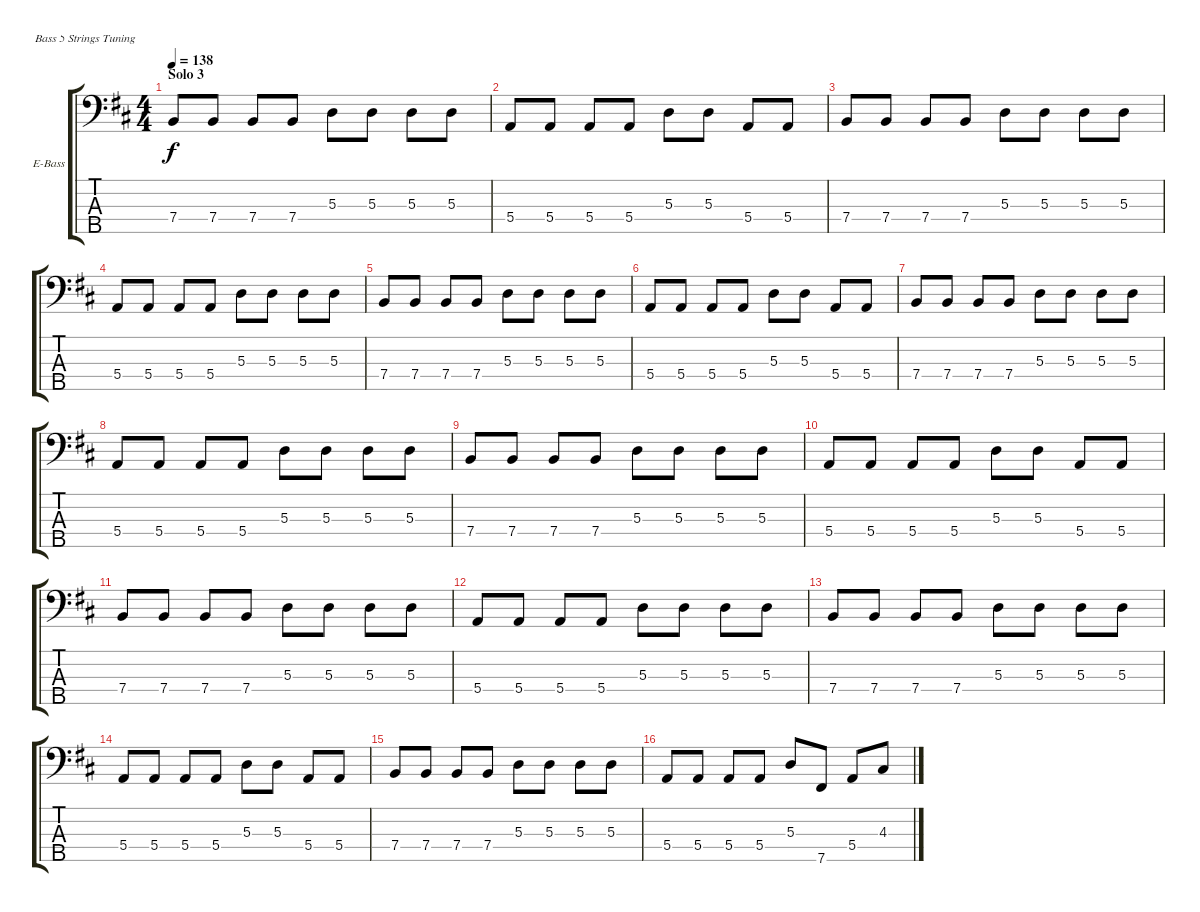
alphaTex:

\defaultSystemsLayout 4
\bracketExtendMode groupsimilarinstruments
\firstSystemTrackNameOrientation horizontal
\otherSystemsTrackNameOrientation horizontal
\track ("Electric Bass" "E-Bass") {instrument electricbassfinger}
\staff {score tabs}
\tuning (G2 D2 A1 E1 B0)
\ts (4 4)
\section ("" "Solo 3")
\tempo 138
\clef f4
\ks d
7.4.8{dy f} 7.4.8 7.4.8 7.4.8 5.3.8 5.3.8 5.3.8 5.3.8 |
5.4.8 5.4.8 5.4.8 5.4.8 5.3.8 5.3.8 5.4.8 5.4.8 |
7.4.8 7.4.8 7.4.8 7.4.8 5.3.8 5.3.8 5.3.8 5.3.8 |
5.4.8 5.4.8 5.4.8 5.4.8 5.3.8 5.3.8 5.3.8 5.3.8 |
7.4.8 7.4.8 7.4.8 7.4.8 5.3.8 5.3.8 5.3.8 5.3.8 |
5.4.8 5.4.8 5.4.8 5.4.8 5.3.8 5.3.8 5.4.8 5.4.8 |
7.4.8 7.4.8 7.4.8 7.4.8 5.3.8 5.3.8 5.3.8 5.3.8 |
5.4.8 5.4.8 5.4.8 5.4.8 5.3.8 5.3.8 5.3.8 5.3.8 |
7.4.8 7.4.8 7.4.8 7.4.8 5.3.8 5.3.8 5.3.8 5.3.8 |
5.4.8 5.4.8 5.4.8 5.4.8 5.3.8 5.3.8 5.4.8 5.4.8 |
7.4.8 7.4.8 7.4.8 7.4.8 5.3.8 5.3.8 5.3.8 5.3.8 |
5.4.8 5.4.8 5.4.8 5.4.8 5.3.8 5.3.8 5.3.8 5.3.8 |
7.4.8 7.4.8 7.4.8 7.4.8 5.3.8 5.3.8 5.3.8 5.3.8 |
5.4.8 5.4.8 5.4.8 5.4.8 5.3.8 5.3.8 5.4.8 5.4.8 |
7.4.8 7.4.8 7.4.8 7.4.8 5.3.8 5.3.8 5.3.8 5.3.8 |
5.4.8 5.4.8 5.4.8 5.4.8 5.3.8 7.5.8 5.4.8 4.3.8
